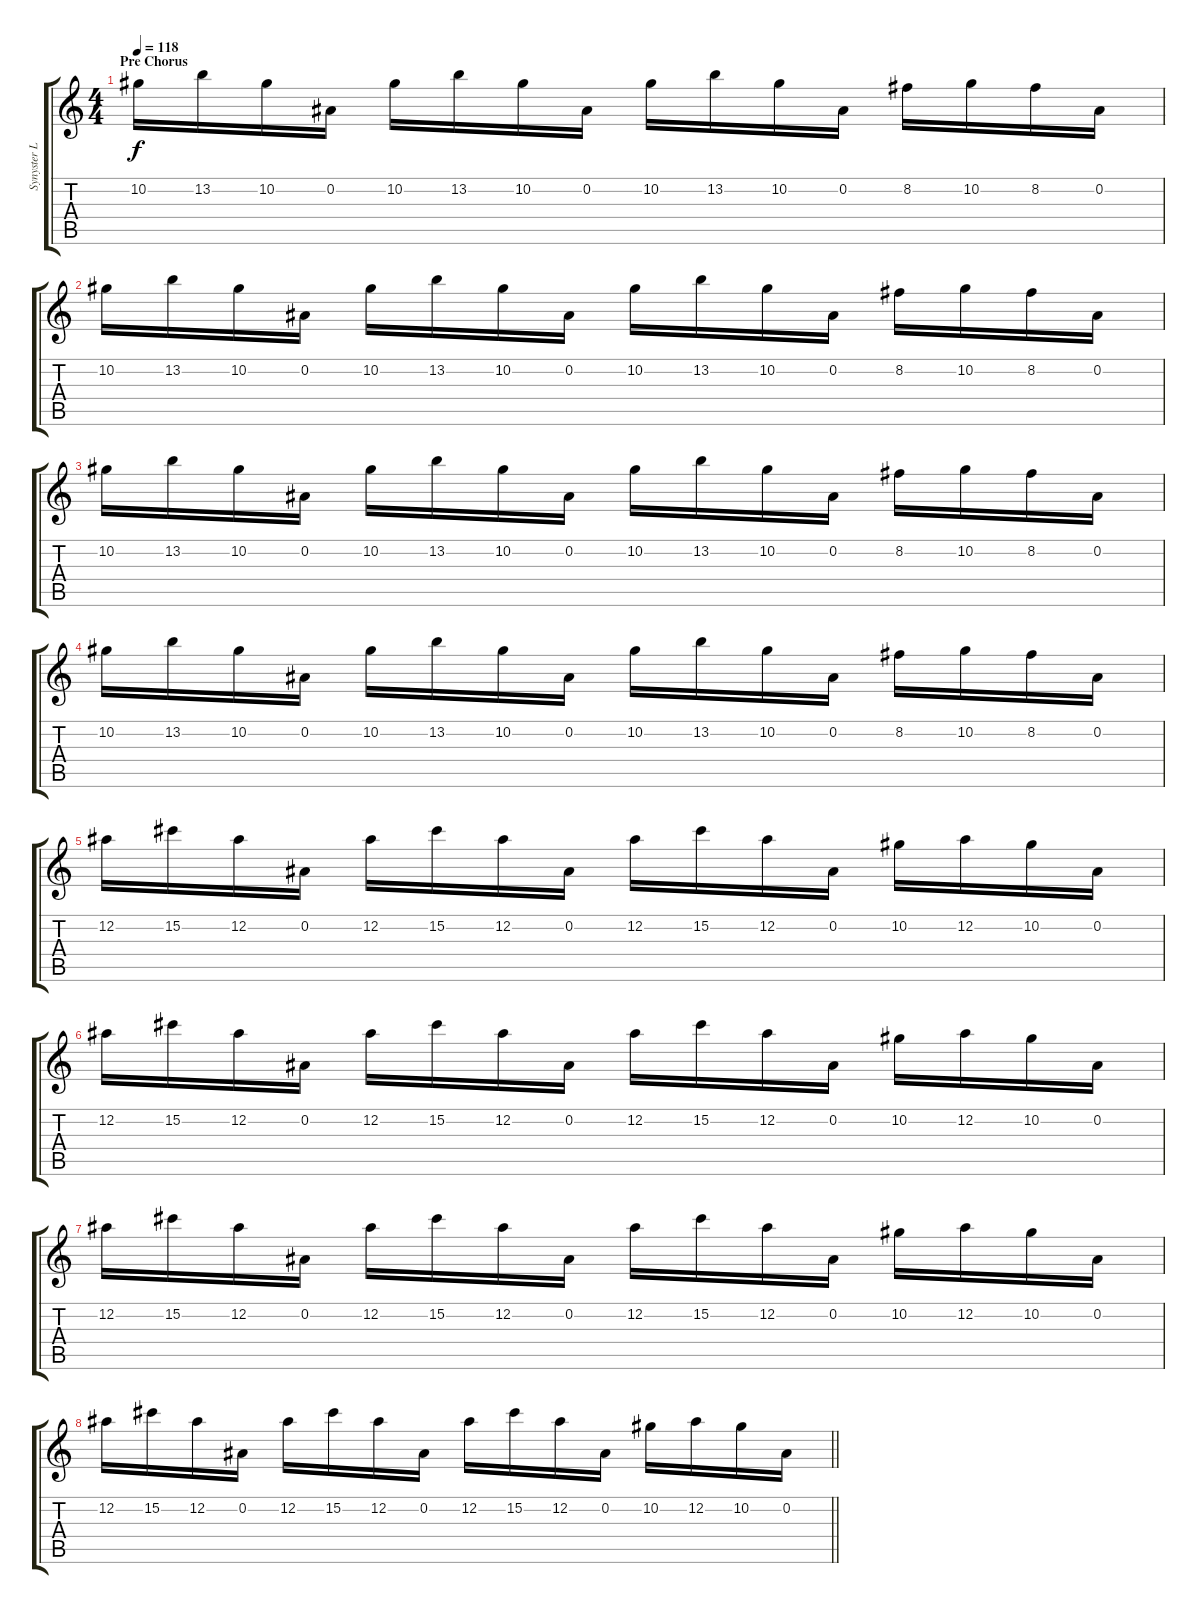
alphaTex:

\track ("Synyster Lead" "Synyster L") {instrument overdrivenguitar}
\staff {score tabs}
\tuning (Eb4 Bb3 Gb3 Db3 Ab2 Db2) {hide}
\ts (4 4)
\section ("" "Pre Chorus")
\tempo 118
\clef g2
\ks c
10.2.16{dy f} 13.2.16 10.2.16 0.2.16 10.2.16 13.2.16 10.2.16 0.2.16 10.2.16 13.2.16 10.2.16 0.2.16 8.2.16 10.2.16 8.2.16 0.2.16 |
10.2.16 13.2.16 10.2.16 0.2.16 10.2.16 13.2.16 10.2.16 0.2.16 10.2.16 13.2.16 10.2.16 0.2.16 8.2.16 10.2.16 8.2.16 0.2.16 |
10.2.16 13.2.16 10.2.16 0.2.16 10.2.16 13.2.16 10.2.16 0.2.16 10.2.16 13.2.16 10.2.16 0.2.16 8.2.16 10.2.16 8.2.16 0.2.16 |
10.2.16 13.2.16 10.2.16 0.2.16 10.2.16 13.2.16 10.2.16 0.2.16 10.2.16 13.2.16 10.2.16 0.2.16 8.2.16 10.2.16 8.2.16 0.2.16 |
12.2.16 15.2.16 12.2.16 0.2.16 12.2.16 15.2.16 12.2.16 0.2.16 12.2.16 15.2.16 12.2.16 0.2.16 10.2.16 12.2.16 10.2.16 0.2.16 |
12.2.16 15.2.16 12.2.16 0.2.16 12.2.16 15.2.16 12.2.16 0.2.16 12.2.16 15.2.16 12.2.16 0.2.16 10.2.16 12.2.16 10.2.16 0.2.16 |
12.2.16 15.2.16 12.2.16 0.2.16 12.2.16 15.2.16 12.2.16 0.2.16 12.2.16 15.2.16 12.2.16 0.2.16 10.2.16 12.2.16 10.2.16 0.2.16 |
\barLineRight lightlight
12.2.16 15.2.16 12.2.16 0.2.16 12.2.16 15.2.16 12.2.16 0.2.16 12.2.16 15.2.16 12.2.16 0.2.16 10.2.16 12.2.16 10.2.16 0.2.16
